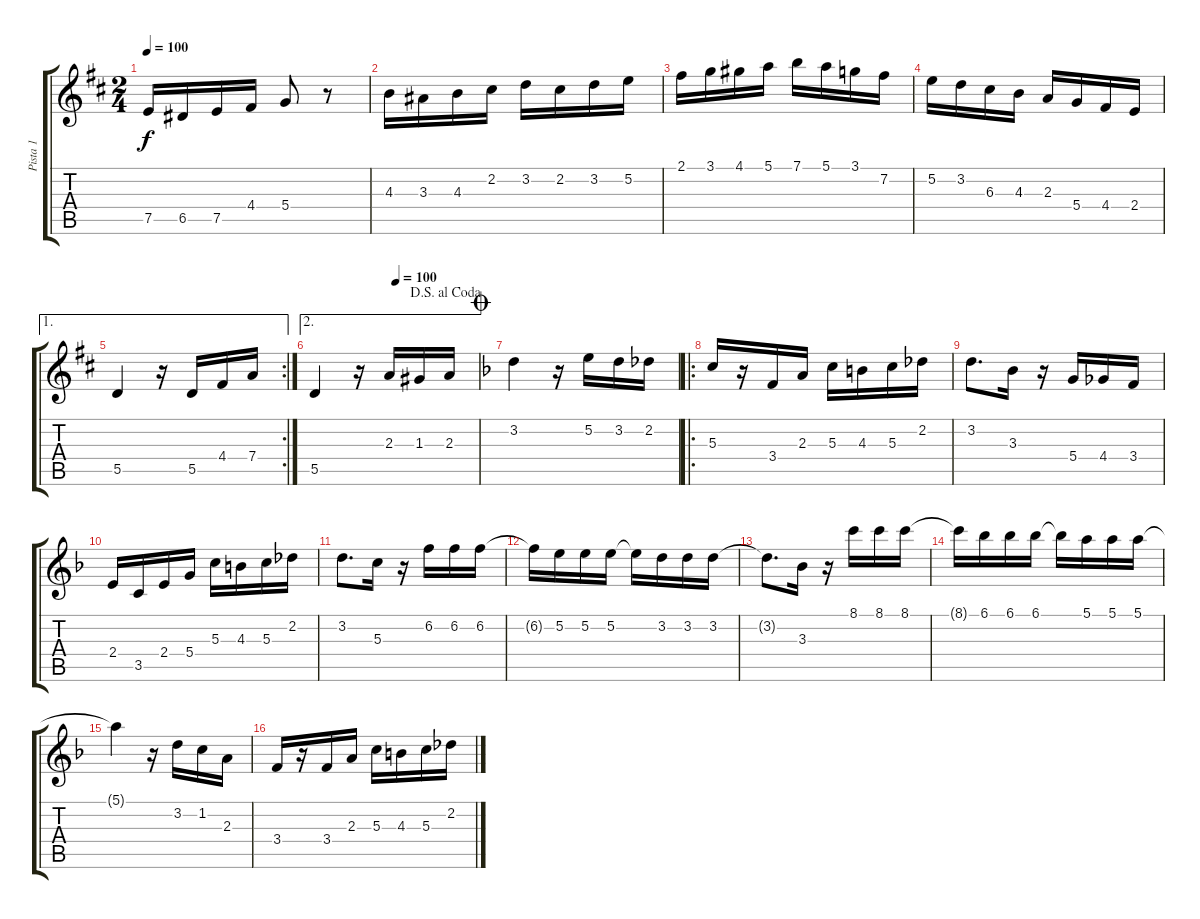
\track ("Pista 1" "Pista 1") {instrument acousticguitarsteel}
\staff {score tabs}
\tuning (E4 B3 G3 D3 A2 E2) {hide}
\ts (2 4)
\tempo 100
\clef g2
\ks d
7.5.16{dy f} 6.5.16 7.5.16 4.4.16 5.4.8 r.8 |
4.3.16 3.3.16 4.3.16 2.2.16 3.2.16 2.2.16 3.2.16 5.2.16 |
2.1.16 3.1.16 4.1.16 5.1.16 7.1.16 5.1.16 3.1.16 7.2.16 |
5.2.16 3.2.16 6.3.16 4.3.16 2.3.16 5.4.16 4.4.16 2.4.16 |
\ae 1
\rc 2
5.5.4 r.16 5.5.16 4.4.16 7.4.16 |
\ae 2
\jump dalsegnoalcoda
\tempo (100 0.5)
5.5.4 r.16 2.3.16 1.3.16 2.3.16 |
\jump coda
\ks f
3.2.4 r.16 5.2.16 3.2.16 2.2.16 |
\ro
5.3.16 r.16 3.4.16 2.3.16 5.3.16 4.3.16 5.3.16 2.2.16 |
3.2.8{d} 3.3.16 r.16 5.4.16 4.4.16 3.4.16 |
2.4.16 3.5.16 2.4.16 5.4.16 5.3.16 4.3.16 5.3.16 2.2.16 |
3.2.8{d} 5.3.16 r.16 6.2.16 6.2.16 6.2.16 |
6.2{t}.16 5.2.16 5.2.16 5.2.16 5.2{t}.16 3.2.16 3.2.16 3.2.16 |
3.2{t}.8{d} 3.3.16 r.16 8.1.16 8.1.16 8.1.16 |
8.1{t}.16 6.1.16 6.1.16 6.1.16 6.1{t}.16 5.1.16 5.1.16 5.1.16 |
5.1{t}.4 r.16 3.2.16 1.2.16 2.3.16 |
3.4.16 r.16 3.4.16 2.3.16 5.3.16 4.3.16 5.3.16 2.2.16
